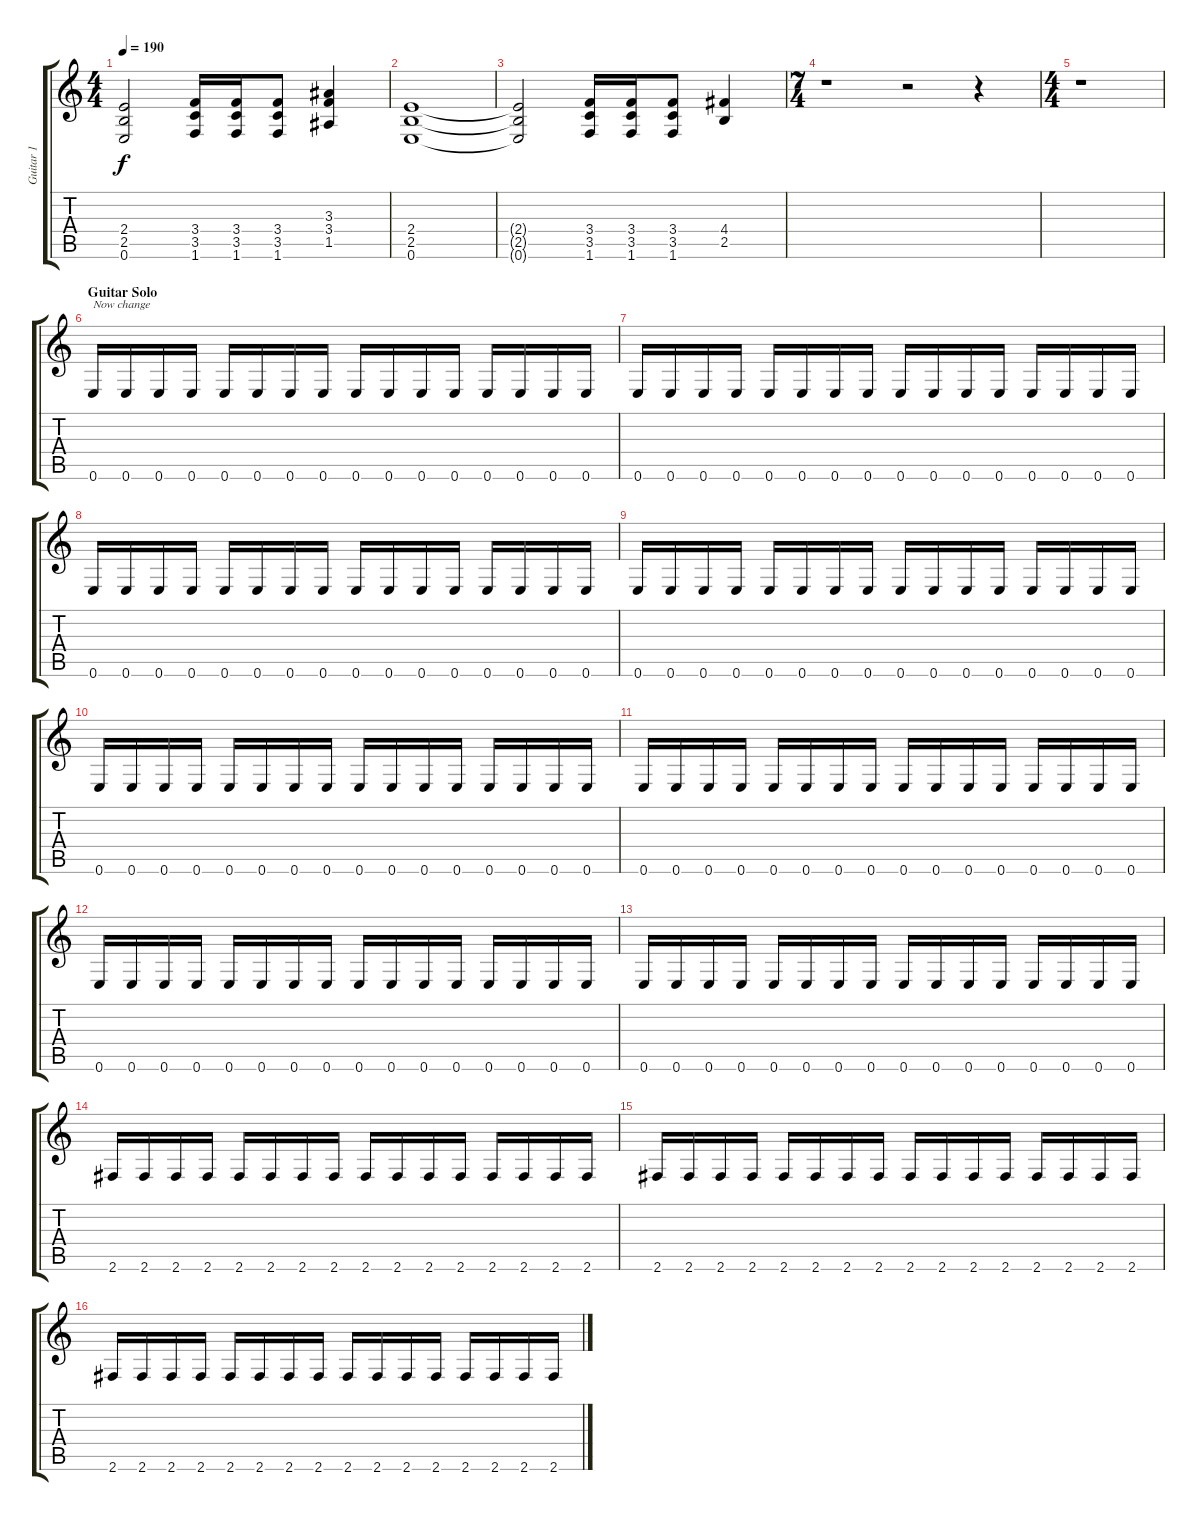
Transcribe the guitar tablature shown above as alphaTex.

\track ("Guitar 1" "Guitar 1") {instrument distortionguitar}
\staff {score tabs}
\tuning (E4 B3 G3 D3 A2 E2) {hide}
\ts (4 4)
\tempo 190
\clef g2
\ks c
(2.4{t} 2.5{t} 0.6{t}).2{dy f} (3.4 3.5 1.6).16 (3.4 3.5 1.6).16 (3.4 3.5 1.6).8 (3.3 3.4 1.5).4 |
(2.4 2.5 0.6).1 |
(2.4{t} 2.5{t} 0.6{t}).2 (3.4 3.5 1.6).16 (3.4 3.5 1.6).16 (3.4 3.5 1.6).8 (4.4 2.5).4 |
\ts (7 4)
r.1 r.2 r.4 |
\ts (4 4)
r.1 |
\section ("" "Guitar Solo")
0.6.16{txt "Now change" balance 3} 0.6.16 0.6.16 0.6.16 0.6.16 0.6.16 0.6.16 0.6.16 0.6.16 0.6.16 0.6.16 0.6.16 0.6.16 0.6.16 0.6.16 0.6.16 |
0.6.16 0.6.16 0.6.16 0.6.16 0.6.16 0.6.16 0.6.16 0.6.16 0.6.16 0.6.16 0.6.16 0.6.16 0.6.16 0.6.16 0.6.16 0.6.16 |
0.6.16 0.6.16 0.6.16 0.6.16 0.6.16 0.6.16 0.6.16 0.6.16 0.6.16 0.6.16 0.6.16 0.6.16 0.6.16 0.6.16 0.6.16 0.6.16 |
0.6.16 0.6.16 0.6.16 0.6.16 0.6.16 0.6.16 0.6.16 0.6.16 0.6.16 0.6.16 0.6.16 0.6.16 0.6.16 0.6.16 0.6.16 0.6.16 |
0.6.16 0.6.16 0.6.16 0.6.16 0.6.16 0.6.16 0.6.16 0.6.16 0.6.16 0.6.16 0.6.16 0.6.16 0.6.16 0.6.16 0.6.16 0.6.16 |
0.6.16 0.6.16 0.6.16 0.6.16 0.6.16 0.6.16 0.6.16 0.6.16 0.6.16 0.6.16 0.6.16 0.6.16 0.6.16 0.6.16 0.6.16 0.6.16 |
0.6.16 0.6.16 0.6.16 0.6.16 0.6.16 0.6.16 0.6.16 0.6.16 0.6.16 0.6.16 0.6.16 0.6.16 0.6.16 0.6.16 0.6.16 0.6.16 |
0.6.16 0.6.16 0.6.16 0.6.16 0.6.16 0.6.16 0.6.16 0.6.16 0.6.16 0.6.16 0.6.16 0.6.16 0.6.16 0.6.16 0.6.16 0.6.16 |
2.6.16 2.6.16 2.6.16 2.6.16 2.6.16 2.6.16 2.6.16 2.6.16 2.6.16 2.6.16 2.6.16 2.6.16 2.6.16 2.6.16 2.6.16 2.6.16 |
2.6.16 2.6.16 2.6.16 2.6.16 2.6.16 2.6.16 2.6.16 2.6.16 2.6.16 2.6.16 2.6.16 2.6.16 2.6.16 2.6.16 2.6.16 2.6.16 |
2.6.16 2.6.16 2.6.16 2.6.16 2.6.16 2.6.16 2.6.16 2.6.16 2.6.16 2.6.16 2.6.16 2.6.16 2.6.16 2.6.16 2.6.16 2.6.16
